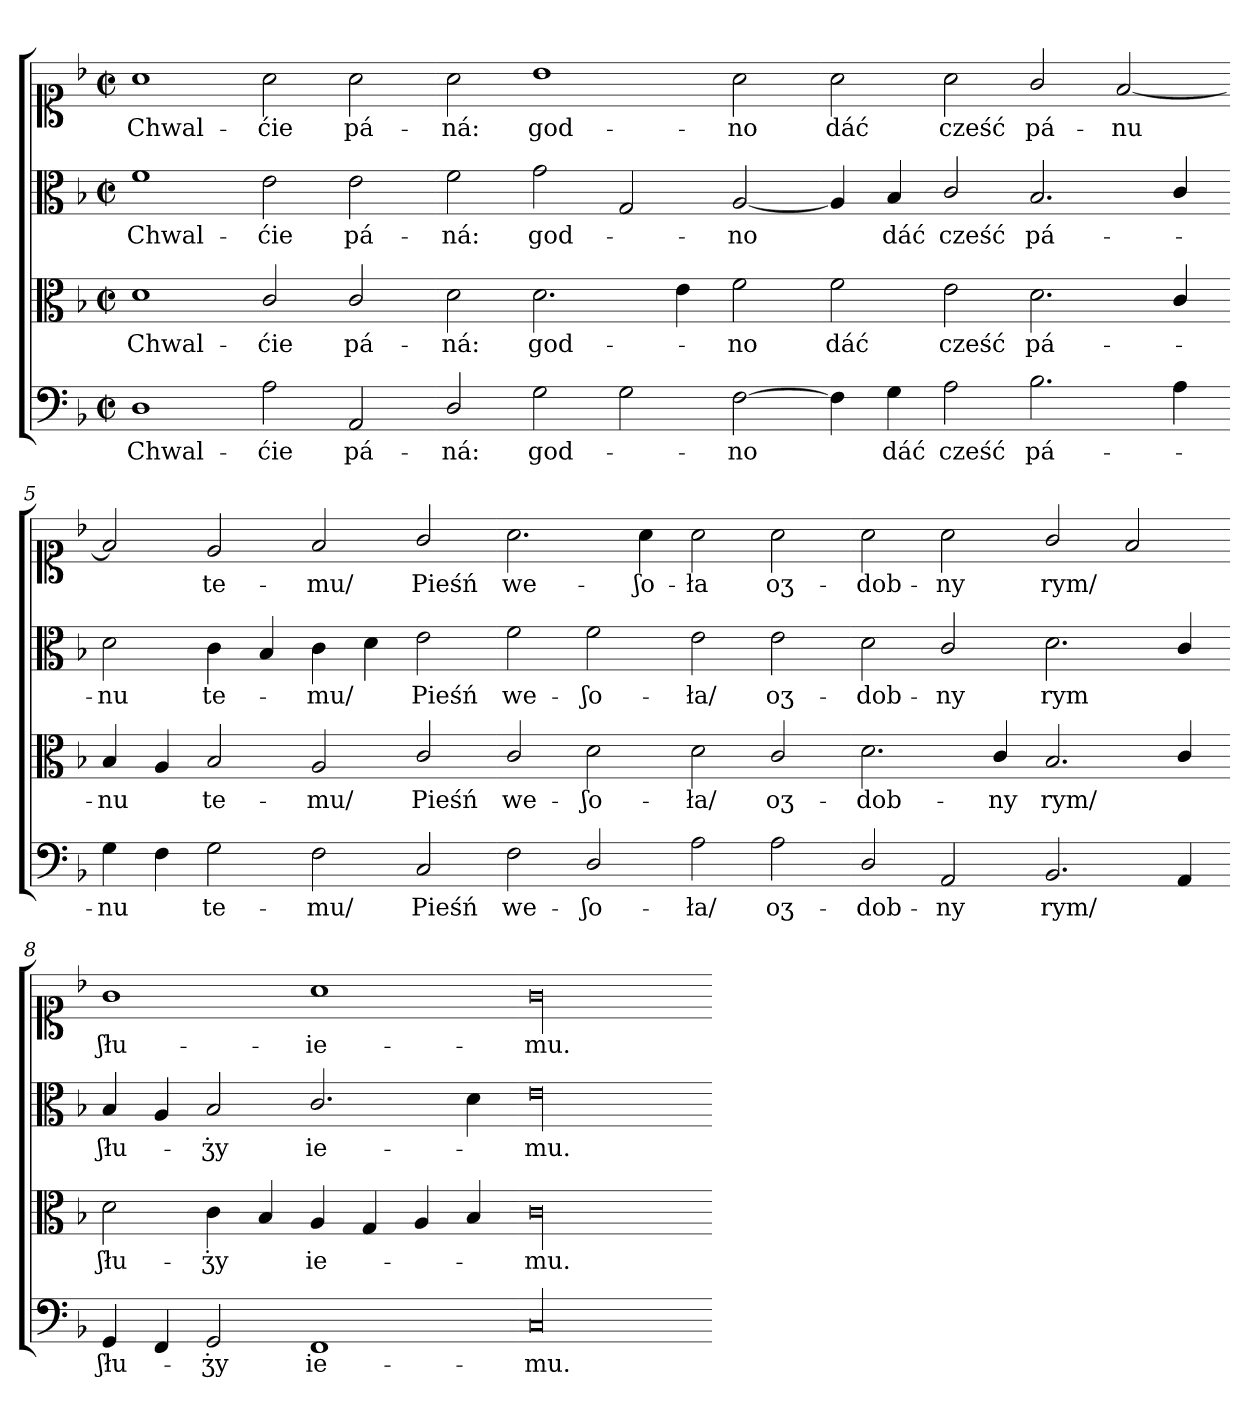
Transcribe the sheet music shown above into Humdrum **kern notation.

**kern	**text	**kern	**text	**kern	**text	**kern	**text
*part4	*part4	*part3	*part3	*part2	*part2	*part1	*part1
*staff4	*staff4	*staff3	*staff3	*staff2	*staff2	*staff1	*staff1
*clefF4	*	*clefC3	*	*clefC3	*	*clefC1	*
*k[b-]	*	*k[b-]	*	*k[b-]	*	*k[b-]	*
*M4/2	*	*M4/2	*	*M4/2	*	*M4/2	*
*met(c|)	*	*met(c|)	*	*met(c|)	*	*met(c|)	*
=	=	=	=	=	=	=	=
1D	Chwal-	1d	Chwal-	1f	Chwal-	1a	Chwal-
2A	-ćie	2c/	-ćie	2e	-ćie	2a	-ćie
2AA	pá-	2c/	pá-	2e	pá-	2a	pá-
=3-	=3-	=3-	=3-	=3-	=3-	=3-	=3-
2D/	-ná:	2d	-ná:	2f	-ná:	2a	-ná:
2G	god-	2.d	god-	2g	god-	1b-	god-
2G	.	.	.	2G	.	.	.
.	.	4e	.	.	.	.	.
[2F	-no	2f	-no	[2A	-no	2a	-no
=4-	=4-	=4-	=4-	=4-	=4-	=4-	=4-
4F]	.	2f	dáć	4A]	.	2a	dáć
4G	dáć	.	.	4B-	dáć	.	.
2A	cześć	2e	cześć	2c/	cześć	2a	cześć
2.B-	pá-	2.d	pá-	2.B-	pá-	2g/	pá-
.	.	.	.	.	.	[2f	-nu
4A	.	4c/	.	4c/	.	.	.
=5-	=5-	=5-	=5-	=5-	=5-	=5-	=5-
4G	-nu	4B-	-nu	2d	-nu	2f]	.
4F	.	4A	.	.	.	.	.
2G	te-	2B-	te-	4c	te-	2e	te-
.	.	.	.	4B-	.	.	.
2F	-mu/	2A	-mu/	4c	-mu/	2f	-mu/
.	.	.	.	4d	.	.	.
2C	Pieśń	2c/	Pieśń	2e	Pieśń	2g/	Pieśń
=6-	=6-	=6-	=6-	=6-	=6-	=6-	=6-
2F	we-	2c/	we-	2f	we-	2.a	we-
2D/	-ʃo-	2d	-ʃo-	2f	-ʃo-	.	.
.	.	.	.	.	.	4a	-ʃo-
2A	-ła/	2d	-ła/	2e	-ła/	2a	-ła
2A	oӡ-	2c/	oӡ-	2e	oӡ-	2a	oӡ-
=7-	=7-	=7-	=7-	=7-	=7-	=7-	=7-
2D/	-dob-	2.d	-dob-	2d	-dob-	2a	-dob-
2AA	-ny	.	.	2c/	-ny	2a	-ny
.	.	4c/	-ny	.	.	.	.
2.BB-	rym/	2.B-	rym/	2.d	rym	2g/	rym/
.	.	.	.	.	.	2f	.
4AA	.	4c/	.	4c/	.	.	.
=8-	=8-	=8-	=8-	=8-	=8-	=8-	=8-
4GG	ʃłu-	2d	ʃłu-	4B-	ʃłu-	1g	ʃłu-
4FF	.	.	.	4A	.	.	.
2GG	-ʒ̇y	4c	-ʒ̇y	2B-	-ʒ̇y	.	.
.	.	4B-	.	.	.	.	.
1FF	ie-	4A	ie-	2.c/	ie-	1a	ie-
.	.	4G	.	.	.	.	.
.	.	4A	.	.	.	.	.
.	.	4B-	.	4d	.	.	.
=9-	=9-	=9-	=9-	=9-	=9-	=9-	=9-
!LO:N:vis=00	!	!LO:N:vis=00	!	!LO:N:vis=00	!	!LO:N:vis=00	!
0C	-mu.	0c	-mu.	0e	-mu.	0g	-mu.
=-	=-	=-	=-	=-	=-	=-	=-
*-	*-	*-	*-	*-	*-	*-	*-
